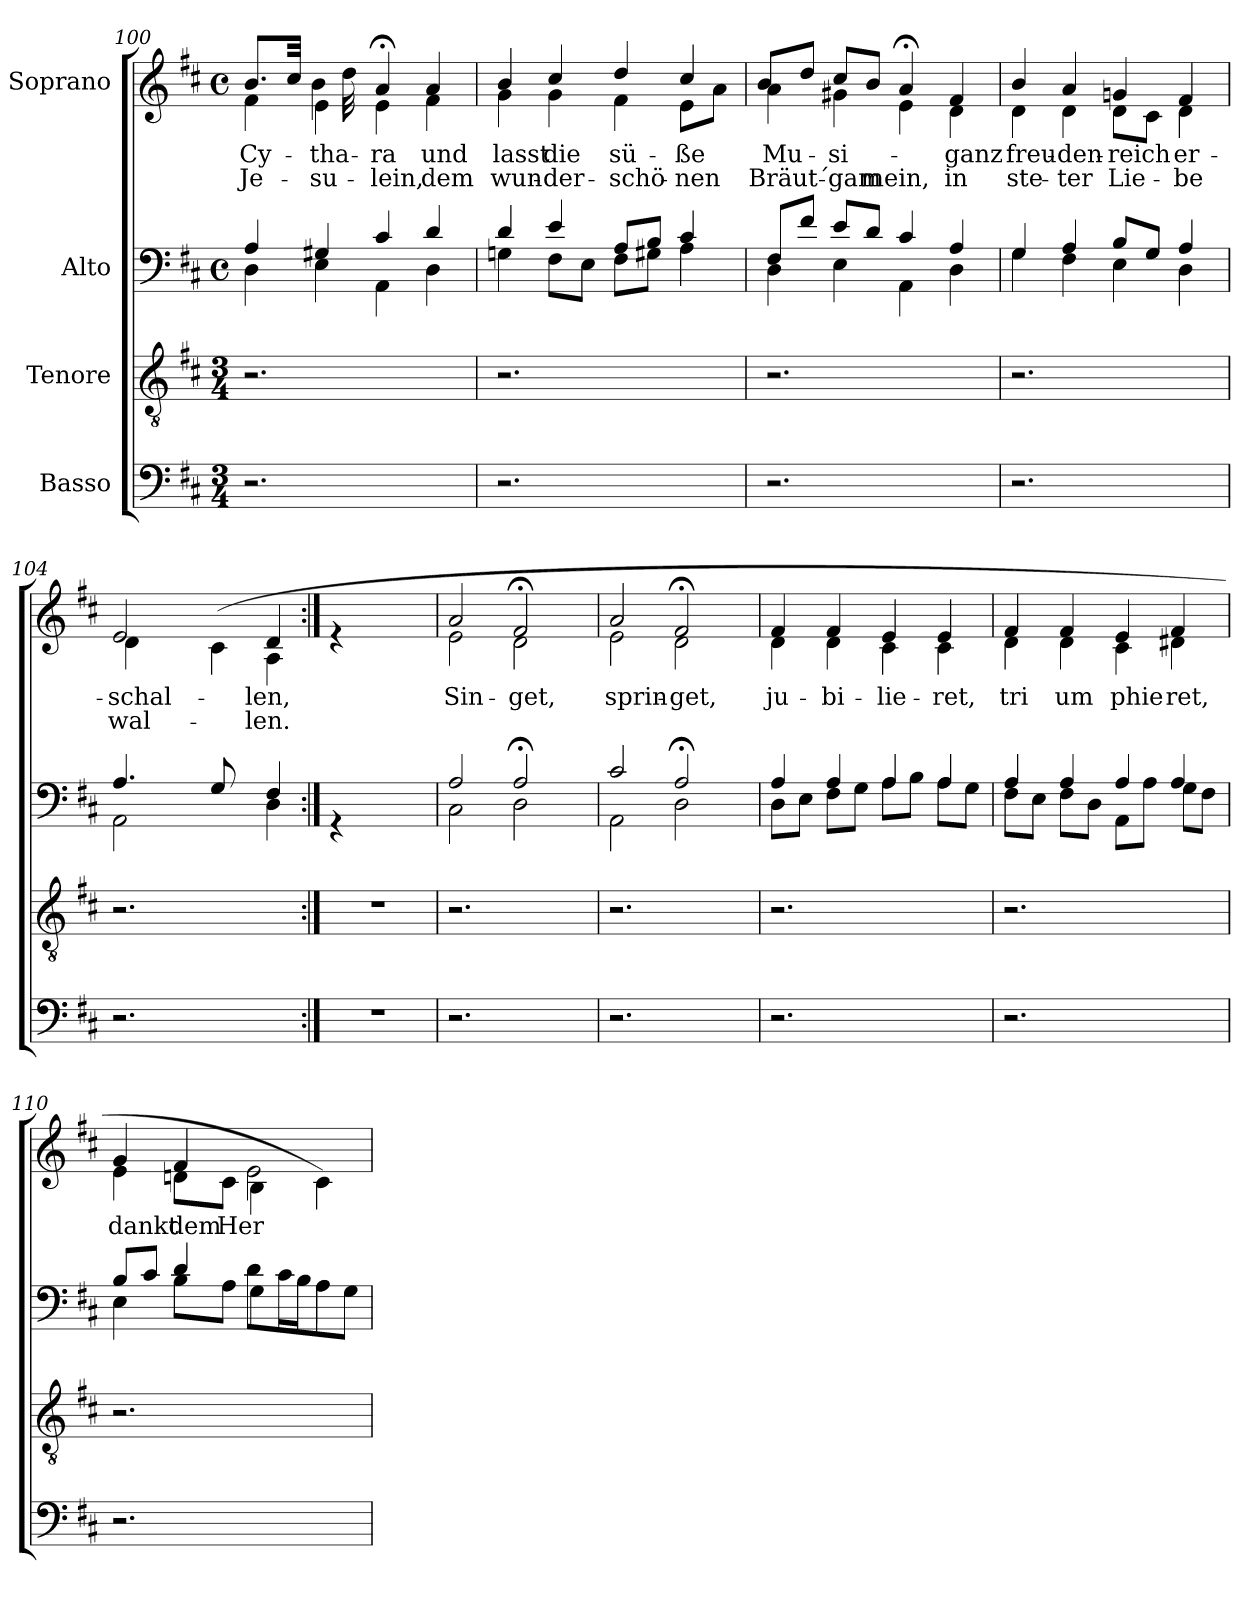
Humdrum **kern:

**kern	**kern	**kern	**kern	**text	**text
*part4	*part3	*part2	*part1	*part1	*part1
*staff4	*staff3	*staff2	*staff1	*staff1	*staff1
*I"Basso	*I"Tenore	*I"Alto	*I"Soprano	*	*
*clefF4	*clefGv2	*clefF4	*clefG2	*	*
*k[f#c#]	*k[f#c#]	*k[f#c#]	*k[f#c#]	*	*
*D:	*D:	*D:	*D:	*	*
*M3/4	*M3/4	*M4/4	*M4/4	*	*
*	*	*met(c)	*met(c)	*	*
=100	=100	=100	=100	=100	=100
*	*	*^	*^	*	*
!	!	!	!	!	!	!LO:LY:b	!LO:LY:b
*	*	*	*	*	*^	*	*
2.r	2.r	4A/	4D\	4f#\	8.b/L	4ryy	Cy-	Je-
.	.	.	.	.	32cc#/Jkk	.	.	.
.	.	.	.	.	32ryy	.	.	.
!	!	!	!	!	!	!	!LO:LY:b	!LO:LY:b
.	.	4G#X/	4E\	4e\	4b\	32dd\	-tha-	-su-
.	.	.	.	.	.	8..ryy	.	.
!	!	!	!	!	!	!	!LO:LY:b	!LO:LY:b
.	.	4c#/	4AA\	4e\	2ryy	4a;/	ra	lein,
!	!	!	!	!	!	!	!LO:LY:b	!LO:LY:b
4ryy	4ryy	4d/	4D\	4a/	.	4f#\	-und	-dem
=101	=101	=101	=101	=101	=101	=101	=101	=101
!	!	!	!	!	!	!	!LO:LY:b	!LO:LY:b
*	*	*	*	*	*v	*v	*	*
2.r	2.r	4d/	4Gni\	4b/	4g\	lasst	wun-
!	!	!	!	!	!	!LO:LY:b	!LO:LY:b
.	.	4e/	8F#\L	4cc#/	4g\	die	-der-
.	.	.	8E\J	.	.	.	.
!	!	!	!	!	!	!LO:LY:b	!LO:LY:b
.	.	8A/L	8F#\L	4dd/	4f#\	sü-	-schö-
.	.	8B/J	8G#X\J	.	.	.	.
!	!	!	!	!	!	!LO:LY:b	!LO:LY:b
4ryy	4ryy	4c#/	4A\	4cc#/	8e\L	-ße	-nen
.	.	.	.	.	8a\J	.	.
=102	=102	=102	=102	=102	=102	=102	=102
!	!	!	!	!	!	!LO:LY:b	!LO:LY:b
2.r	2.r	4D\	8F#/L	4a\	8b/L	Mu-	Bräut´-
.	.	.	8f#/J	.	8dd/J	.	.
!	!	!	!	!	!	!LO:LY:b	!LO:LY:b
.	.	4E\	8e/L	4g#X\	8cc#/L	-si-	-gam
!	!	!	!	!	!	!	!LO:LY:b
.	.	.	8d/J	.	8b/J	.	mein,
.	.	4c#/	4AA\	4a;</	4e\	.	.
!	!	!	!	!	!	!LO:LY:b	!LO:LY:b
4ryy	4ryy	4A/	4D\	4f#/	4d\	ganz	in
!!LO:LB:g=z	!!
=103	=103	=103	=103	=103	=103	=103	=103
!	!	!	!	!	!	!LO:LY:b	!LO:LY:b
2.r	2.r	4G/	4G\	4b/	4d\	freu-	ste-
!	!	!	!	!	!	!LO:LY:b	!LO:LY:b
.	.	4A/	4F#\	4a/	4d\	-den-	-ter
!	!	!	!	!	!	!LO:LY:b	!LO:LY:b
.	.	4E\	8B/L	4gn/	8d\L	-reich	Lie-
.	.	.	8G/J	.	8c#\J	.	.
!	!	!	!	!	!	!LO:LY:b	!LO:LY:b
4ryy	4ryy	4A/	4D\	4f#/	4d\	er-	-be
=104	=104	=104	=104	=104	=104	=104	=104
!	!	!	!	!	!	!LO:LY:b	!LO:LY:b
2.r	2.r	2AA\	4.A/	2e/	(<4d\	-schal-	wal-
.	.	.	.	.	2ryy	.	.
.	.	.	4.ryy	.	.	.	.
.	.	(8G/	.	(4c#\	.	.	.
.	.	8ryy	.	.	.	.	.
!	!	!	!	!	!	!LO:LY:b	!LO:LY:b
4ryy	4ryy	4F#/	4D\	4d/	4A\	-len,	-len.
*	*	*v	*v	*	*	*	*
*	*	*	*v	*v	*	*
=105:|!	=105:|!	=105:|!	=105:|!	=105:|!	=105:|!
2.r	2.r	4rFF	4rd	.	.
.	.	2ryy	2ryy	.	.
=106	=106	=106	=106	=106	=106
*	*	*^	*^	*	*
!	!	!	!	!	!	!LO:LY:b	!
2.r	2.r	2A/	2C#\	2a/	2e\	Sin-	.
!	!	!	!	!	!	!LO:LY:b	!
.	.	2A;</	2D\	2f#;</	2d\	-get,	.
4ryy	4ryy	.	.	.	.	.	.
=107	=107	=107	=107	=107	=107	=107	=107
!	!	!	!	!	!	!LO:LY:b	!
2.r	2.r	2c#/	2AA\	2a/	2e\	sprin-	.
!	!	!	!	!	!	!LO:LY:b	!
.	.	2A;</	2D\	2f#;</	2d\	-get,	.
4ryy	4ryy	.	.	.	.	.	.
=108	=108	=108	=108	=108	=108	=108	=108
!	!	!	!	!	!	!LO:LY:b	!
2.r	2.r	4A/	8D\L	4f#/	4d\	ju-	.
.	.	.	8E\J	.	.	.	.
!	!	!	!	!	!	!LO:LY:b	!
.	.	4A/	8F#\L	4f#/	4d\	-bi-	.
.	.	.	8G\J	.	.	.	.
!	!	!	!	!	!	!LO:LY:b	!
.	.	4A/	8A\L	4e/	4c#\	-lie-	.
.	.	.	8B\J	.	.	.	.
!	!	!	!	!	!	!LO:LY:b	!
4ryy	4ryy	4A/	8A\L	4e/	4c#\	-ret,	.
.	.	.	8G\J	.	.	.	.
!!LO:LB:g=z	!!
=109	=109	=109	=109	=109	=109	=109	=109
!	!	!	!	!	!	!LO:LY:b	!
2.r	2.r	4A/	8F#\L	4f#/	4d\	tri	.
.	.	.	8E\J	.	.	.	.
!	!	!	!	!	!	!LO:LY:b	!
.	.	4A/	8F#\L	4f#/	4d\	um	.
.	.	.	8D\J	.	.	.	.
!	!	!	!	!	!	!LO:LY:b	!
.	.	4A/	8AA\L	4e/	4c#\	phie	.
.	.	.	8A\J	.	.	.	.
!	!	!	!	!	!	!LO:LY:b	!
4ryy	4ryy	4A/	8G\L	4f#/	4d#X\	ret,	.
.	.	.	8F#\J	.	.	.	.
=110	=110	=110	=110	=110	=110	=110	=110
!	!	!	!	!	!	!LO:LY:b	!
2.r	2.r	4E\	8B/L	4g/	4e\	dankt	.
.	.	.	8c#/J	.	.	.	.
!	!	!	!	!	!	!LO:LY:b	!
.	.	8B\L	4d/	8dn\L	4f#/	dem	.
!	!	!	!	!	!	!LO:LY:b	!
.	.	8A\J	.	8c#\J	.	Her	.
.	.	4G\	8d\L	4B\	2e\	.	.
.	.	.	16c#\L	.	.	.	.
.	.	.	16B\J	.	.	.	.
4ryy	4ryy	4A\	8A\	4c#\)	.	.	.
.	.	.	8G\J	.	.	.	.
*	*	*v	*v	*	*	*	*
*	*	*	*v	*v	*	*
=	=	=	=	=	=
*-	*-	*-	*-	*-	*-
